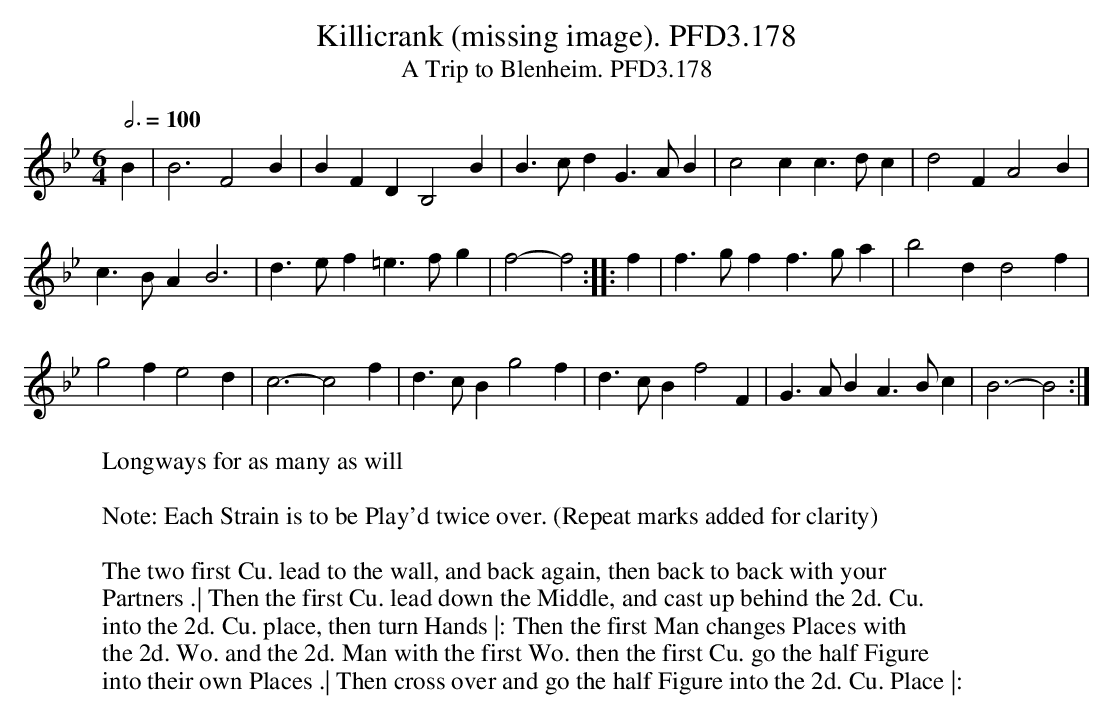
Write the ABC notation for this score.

X:1
T:Killicrank (missing image). PFD3.178
T:Trip to Blenheim. PFD3.178, A
W:Longways for as many as will
M:6/4
L:1/4
Q:3/4=100
K:Bb
B|B3 F2B|BFD B,2B|B3/c/d G3/A/B|c2c c3/d/c|d2F A2B|
c3/B/ AB3|d3/e/f =e3/f/g|f2-f2::f|f3/g/f f3/g/a|b2d d2f|
g2f e2d|c3- c2f|d3/c/B g2f|d3/c/B f2F|G3/A/B A3/B/c|B3- B2:|
W:
W:Note: Each Strain is to be Play'd twice over. (Repeat marks added for clarity)
W:
W:The two first Cu. lead to the wall, and back again, then back to back with your
W:Partners .| Then the first Cu. lead down the Middle, and cast up behind the 2d. Cu.
W:into the 2d. Cu. place, then turn Hands |: Then the first Man changes Places with
W:the 2d. Wo. and the 2d. Man with the first Wo. then the first Cu. go the half Figure
W:into their own Places .| Then cross over and go the half Figure into the 2d. Cu. Place |:
